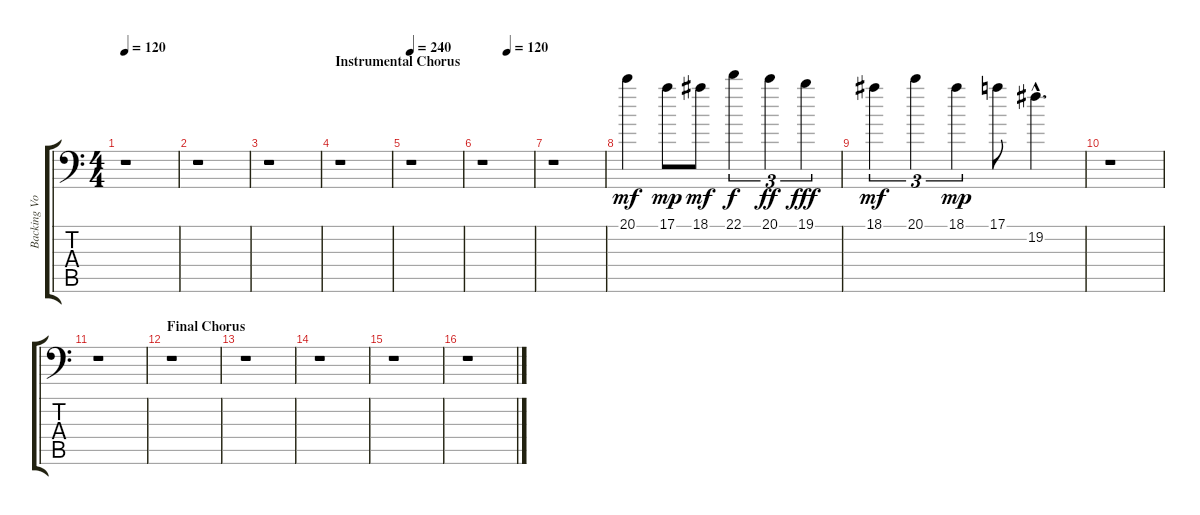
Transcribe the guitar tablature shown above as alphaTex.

\track ("Backing Vocals 1/Misc." "Backing Vo") {instrument lead6voice}
\staff {score tabs}
\tuning (E4 B3 G3 D3 A2 G1) {hide}
\ts (4 4)
\tempo 120
\clef f4
\ks c
r.1{dy f} |
r.1 |
r.1 |
\section ("" "Instrumental Chorus")
r.1 |
\tempo 240
r.1 |
\tempo (120 0.5)
r.1 |
r.1 |
20.1.4{dy mf volume 9 instrument clarinet} 17.1.8{dy mp} 18.1.8{dy mf} 22.1.4{tu (3 2) dy f} 20.1.4{tu (3 2) dy ff} 19.1.4{tu (3 2) dy fff} |
18.1.4{tu (3 2) dy mf} 20.1.4{tu (3 2)} 18.1.4{tu (3 2) dy mp} 17.1.8 19.2{hac}.4{d} |
r.1 |
r.1 |
\section ("" "Final Chorus")
r.1 |
r.1 |
r.1 |
r.1 |
r.1
